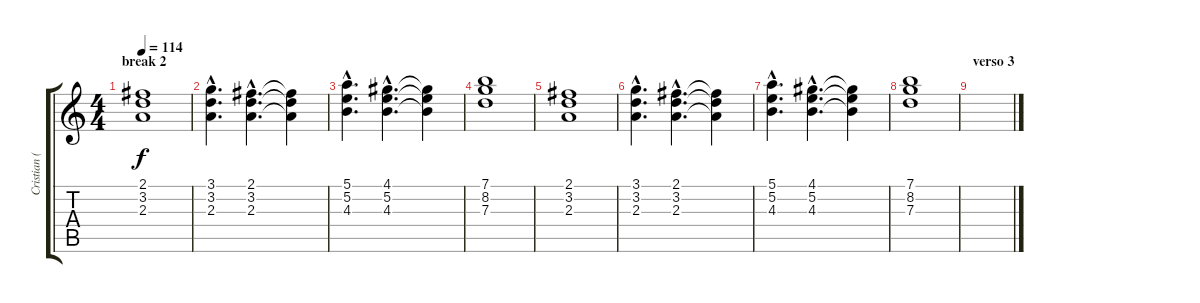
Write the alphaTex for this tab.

\track ("Cristian (guitarra)" "Cristian (") {instrument overdrivenguitar}
\staff {score tabs}
\tuning (E4 B3 G3 D3 A2 E2) {hide}
\ts (4 4)
\section ("" "break 2")
\tempo 114
\clef g2
\ks c
(2.1 3.2 2.3).1{dy f} |
(3.1{hac} 3.2{hac} 2.3{hac}).4{d} (2.1{hac} 3.2{hac} 2.3{hac}).4{d} (2.1{t} 3.2{t} 2.3{t}).4 |
(5.1{hac} 5.2{hac} 4.3{hac}).4{d} (4.1{hac} 5.2{hac} 4.3{hac}).4{d} (4.1{t} 5.2{t} 4.3{t}).4 |
(7.1 8.2 7.3).1 |
(2.1 3.2 2.3).1 |
(3.1{hac} 3.2{hac} 2.3{hac}).4{d} (2.1{hac} 3.2{hac} 2.3{hac}).4{d} (2.1{t} 3.2{t} 2.3{t}).4 |
(5.1{hac} 5.2{hac} 4.3{hac}).4{d} (4.1{hac} 5.2{hac} 4.3{hac}).4{d} (4.1{t} 5.2{t} 4.3{t}).4 |
(7.1 8.2 7.3).1 |
\section ("" "verso 3")
